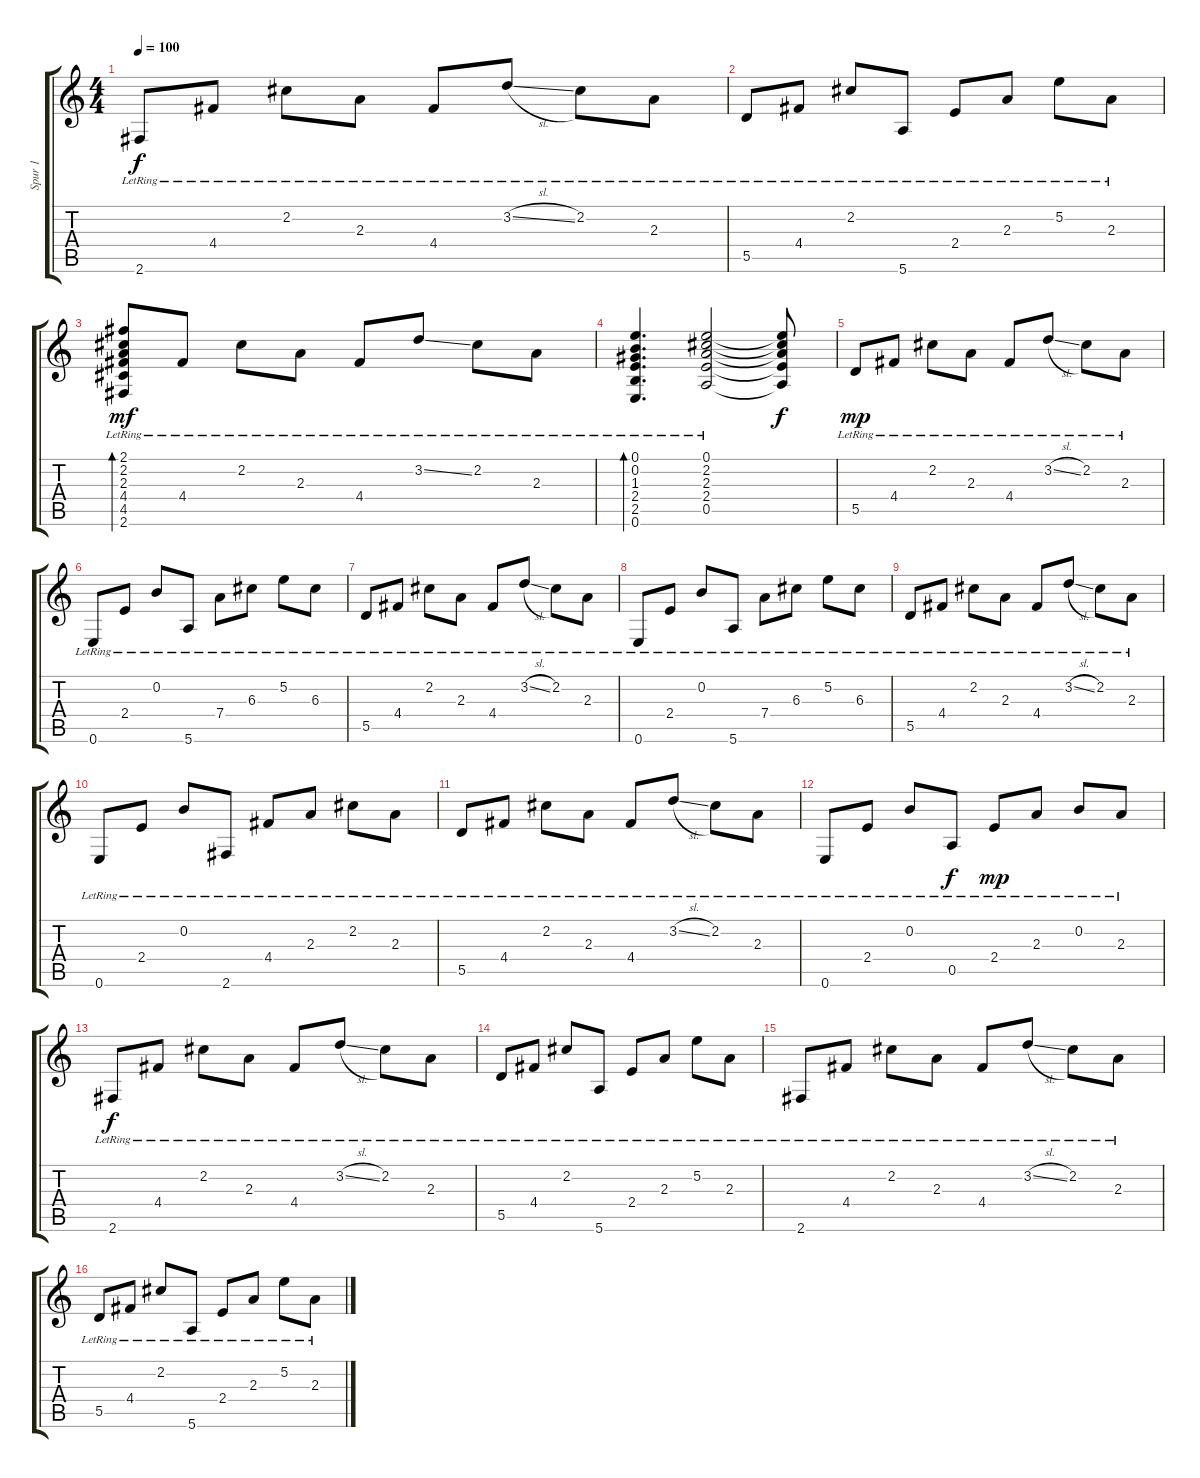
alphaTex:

\track ("Spur 1" "Spur 1") {instrument acousticguitarsteel}
\staff {score tabs}
\tuning (E4 B3 G3 D3 A2 E2) {hide}
\ts (4 4)
\tempo 100
\clef g2
\ks c
2.6{lr}.8{dy f} 4.4{lr}.8 2.2{lr}.8 2.3{lr}.8 4.4{lr}.8 3.2{sl lr}.8 2.2{lr}.8 2.3{lr}.8 |
5.5{lr}.8 4.4{lr}.8 2.2{lr}.8 5.6{lr}.8 2.4{lr}.8 2.3{lr}.8 5.2{lr}.8 2.3{lr}.8 |
(2.1{lr} 2.2{lr} 2.3{lr} 4.4{lr} 4.5{lr} 2.6{lr}).8{bd 30 dy mf} 4.4{lr}.8 2.2{lr}.8 2.3{lr}.8 4.4{lr}.8 3.2{ss lr}.8 2.2{lr}.8 2.3{lr}.8 |
(0.1{lr} 0.2{lr} 1.3{lr} 2.4{lr} 2.5{lr} 0.6{lr}).4{d bd 60} (0.1{lr} 2.2{lr} 2.3{lr} 2.4{lr} 0.5{lr}).2 (0.1{t} 2.2{t} 2.3{t} 2.4{t} 0.5{t}).8{dy f} |
5.5{lr}.8{dy mp} 4.4{lr}.8 2.2{lr}.8 2.3{lr}.8 4.4{lr}.8 3.2{sl lr}.8 2.2{lr}.8 2.3{lr}.8 |
0.6{lr}.8 2.4{lr}.8 0.2{lr}.8 5.6{lr}.8 7.4{lr}.8 6.3{lr}.8 5.2{lr}.8 6.3{lr}.8 |
5.5{lr}.8 4.4{lr}.8 2.2{lr}.8 2.3{lr}.8 4.4{lr}.8 3.2{sl lr}.8 2.2{lr}.8 2.3{lr}.8 |
0.6{lr}.8 2.4{lr}.8 0.2{lr}.8 5.6{lr}.8 7.4{lr}.8 6.3{lr}.8 5.2{lr}.8 6.3{lr}.8 |
5.5{lr}.8 4.4{lr}.8 2.2{lr}.8 2.3{lr}.8 4.4{lr}.8 3.2{sl lr}.8 2.2{lr}.8 2.3{lr}.8 |
0.6{lr}.8 2.4{lr}.8 0.2{lr}.8 2.6{lr}.8 4.4{lr}.8 2.3{lr}.8 2.2{lr}.8 2.3{lr}.8 |
5.5{lr}.8 4.4{lr}.8 2.2{lr}.8 2.3{lr}.8 4.4{lr}.8 3.2{sl lr}.8 2.2{lr}.8 2.3{lr}.8 |
0.6{lr}.8 2.4{lr}.8 0.2{lr}.8 0.5{lr}.8{dy f} 2.4{lr}.8{dy mp} 2.3{lr}.8 0.2{lr}.8 2.3{lr}.8 |
2.6{lr}.8{dy f} 4.4{lr}.8 2.2{lr}.8 2.3{lr}.8 4.4{lr}.8 3.2{sl lr}.8 2.2{lr}.8 2.3{lr}.8 |
5.5{lr}.8 4.4{lr}.8 2.2{lr}.8 5.6{lr}.8 2.4{lr}.8 2.3{lr}.8 5.2{lr}.8 2.3{lr}.8 |
2.6{lr}.8 4.4{lr}.8 2.2{lr}.8 2.3{lr}.8 4.4{lr}.8 3.2{sl lr}.8 2.2{lr}.8 2.3{lr}.8 |
5.5{lr}.8 4.4{lr}.8 2.2{lr}.8 5.6{lr}.8 2.4{lr}.8 2.3{lr}.8 5.2{lr}.8 2.3{lr}.8
